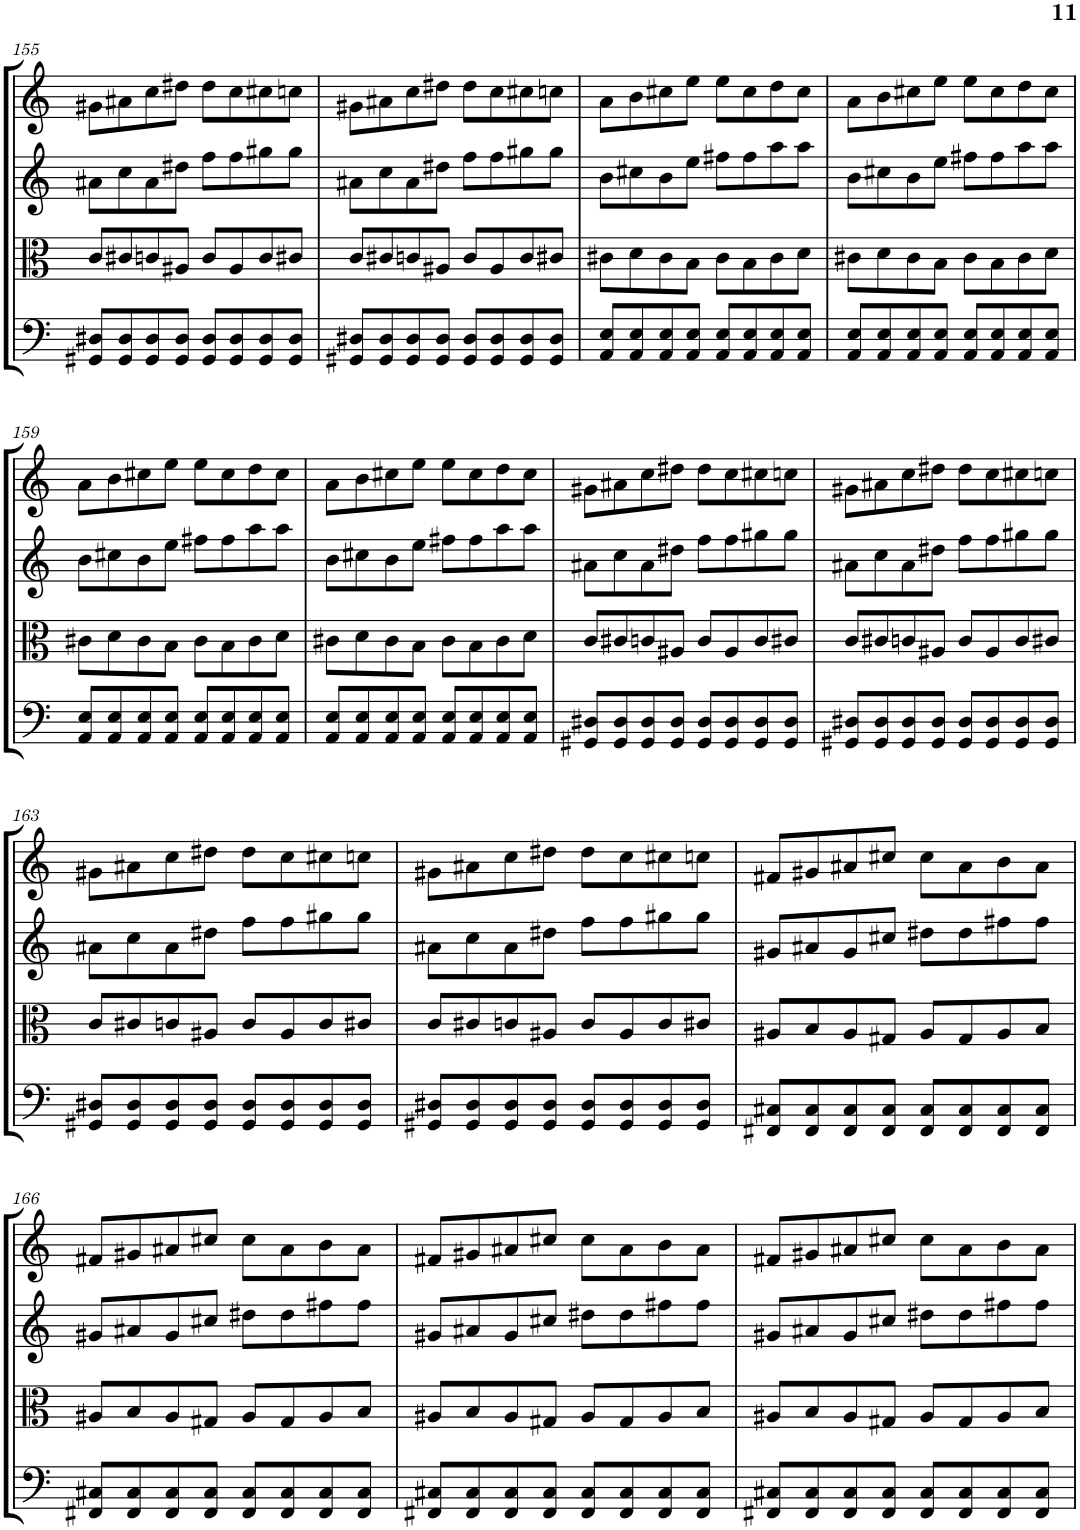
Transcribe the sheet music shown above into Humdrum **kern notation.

**kern	**kern	**kern	**kern
*part4	*part3	*part2	*part1
*staff4	*staff3	*staff2	*staff1
*I"Violoncello	*I"Viola	*I"Violin II	*I"Violin I
*I'Vc	*I'Vla	*I'Vln	*I'Vln
!!LO:PB:g=z
*clefF4	*clefC3	*clefG2	*clefG2
*k[]	*k[]	*k[]	*k[]
*M4/4	*M4/4	*M4/4	*M4/4
=155	=155	=155	=155
8GG#X/ 8D#X/L	8c/L	8a#X\L	8g#X\L
8GG#/ 8D#/	8c#X/	8cc\	8a#X\
8GG#/ 8D#/	8cn/	8a#\	8cc\
8GG#/ 8D#/J	8A#X/J	8dd#X\J	8dd#X\J
8GG#/ 8D#/L	8c/L	8ff\L	8dd#\L
8GG#/ 8D#/	8A#/	8ff\	8cc\
8GG#/ 8D#/	8c/	8gg#X\	8cc#X\
8GG#/ 8D#/J	8c#X/J	8gg#\J	8ccn\J
=156	=156	=156	=156
8GG#X/ 8D#X/L	8c/L	8a#X\L	8g#X\L
8GG#/ 8D#/	8c#X/	8cc\	8a#X\
8GG#/ 8D#/	8cn/	8a#\	8cc\
8GG#/ 8D#/J	8A#X/J	8dd#X\J	8dd#X\J
8GG#/ 8D#/L	8c/L	8ff\L	8dd#\L
8GG#/ 8D#/	8A#/	8ff\	8cc\
8GG#/ 8D#/	8c/	8gg#X\	8cc#X\
8GG#/ 8D#/J	8c#X/J	8gg#\J	8ccn\J
=157	=157	=157	=157
8AA/ 8E/L	8c#X\L	8b\L	8a\L
8AA/ 8E/	8d\	8cc#X\	8b\
8AA/ 8E/	8c#\	8b\	8cc#X\
8AA/ 8E/J	8B\J	8ee\J	8ee\J
8AA/ 8E/L	8c#\L	8ff#X\L	8ee\L
8AA/ 8E/	8B\	8ff#\	8cc#\
8AA/ 8E/	8c#\	8aa\	8dd\
8AA/ 8E/J	8d\J	8aa\J	8cc#\J
=158	=158	=158	=158
8AA/ 8E/L	8c#X\L	8b\L	8a\L
8AA/ 8E/	8d\	8cc#X\	8b\
8AA/ 8E/	8c#\	8b\	8cc#X\
8AA/ 8E/J	8B\J	8ee\J	8ee\J
8AA/ 8E/L	8c#\L	8ff#X\L	8ee\L
8AA/ 8E/	8B\	8ff#\	8cc#\
8AA/ 8E/	8c#\	8aa\	8dd\
8AA/ 8E/J	8d\J	8aa\J	8cc#\J
!!LO:LB:g=z
=159	=159	=159	=159
8AA/ 8E/L	8c#X\L	8b\L	8a\L
8AA/ 8E/	8d\	8cc#X\	8b\
8AA/ 8E/	8c#\	8b\	8cc#X\
8AA/ 8E/J	8B\J	8ee\J	8ee\J
8AA/ 8E/L	8c#\L	8ff#X\L	8ee\L
8AA/ 8E/	8B\	8ff#\	8cc#\
8AA/ 8E/	8c#\	8aa\	8dd\
8AA/ 8E/J	8d\J	8aa\J	8cc#\J
=160	=160	=160	=160
8AA/ 8E/L	8c#X\L	8b\L	8a\L
8AA/ 8E/	8d\	8cc#X\	8b\
8AA/ 8E/	8c#\	8b\	8cc#X\
8AA/ 8E/J	8B\J	8ee\J	8ee\J
8AA/ 8E/L	8c#\L	8ff#X\L	8ee\L
8AA/ 8E/	8B\	8ff#\	8cc#\
8AA/ 8E/	8c#\	8aa\	8dd\
8AA/ 8E/J	8d\J	8aa\J	8cc#\J
=161	=161	=161	=161
8GG#X/ 8D#X/L	8c/L	8a#X\L	8g#X\L
8GG#/ 8D#/	8c#X/	8cc\	8a#X\
8GG#/ 8D#/	8cn/	8a#\	8cc\
8GG#/ 8D#/J	8A#X/J	8dd#X\J	8dd#X\J
8GG#/ 8D#/L	8c/L	8ff\L	8dd#\L
8GG#/ 8D#/	8A#/	8ff\	8cc\
8GG#/ 8D#/	8c/	8gg#X\	8cc#X\
8GG#/ 8D#/J	8c#X/J	8gg#\J	8ccn\J
=162	=162	=162	=162
8GG#X/ 8D#X/L	8c/L	8a#X\L	8g#X\L
8GG#/ 8D#/	8c#X/	8cc\	8a#X\
8GG#/ 8D#/	8cn/	8a#\	8cc\
8GG#/ 8D#/J	8A#X/J	8dd#X\J	8dd#X\J
8GG#/ 8D#/L	8c/L	8ff\L	8dd#\L
8GG#/ 8D#/	8A#/	8ff\	8cc\
8GG#/ 8D#/	8c/	8gg#X\	8cc#X\
8GG#/ 8D#/J	8c#X/J	8gg#\J	8ccn\J
!!LO:LB:g=z
=163	=163	=163	=163
8GG#X/ 8D#X/L	8c/L	8a#X\L	8g#X\L
8GG#/ 8D#/	8c#X/	8cc\	8a#X\
8GG#/ 8D#/	8cn/	8a#\	8cc\
8GG#/ 8D#/J	8A#X/J	8dd#X\J	8dd#X\J
8GG#/ 8D#/L	8c/L	8ff\L	8dd#\L
8GG#/ 8D#/	8A#/	8ff\	8cc\
8GG#/ 8D#/	8c/	8gg#X\	8cc#X\
8GG#/ 8D#/J	8c#X/J	8gg#\J	8ccn\J
=164	=164	=164	=164
8GG#X/ 8D#X/L	8c/L	8a#X\L	8g#X\L
8GG#/ 8D#/	8c#X/	8cc\	8a#X\
8GG#/ 8D#/	8cn/	8a#\	8cc\
8GG#/ 8D#/J	8A#X/J	8dd#X\J	8dd#X\J
8GG#/ 8D#/L	8c/L	8ff\L	8dd#\L
8GG#/ 8D#/	8A#/	8ff\	8cc\
8GG#/ 8D#/	8c/	8gg#X\	8cc#X\
8GG#/ 8D#/J	8c#X/J	8gg#\J	8ccn\J
=165	=165	=165	=165
8FF#X/ 8C#X/L	8A#X/L	8g#X/L	8f#X/L
8FF#/ 8C#/	8B/	8a#X/	8g#X/
8FF#/ 8C#/	8A#/	8g#/	8a#X/
8FF#/ 8C#/J	8G#X/J	8cc#X/J	8cc#X/J
8FF#/ 8C#/L	8A#/L	8dd#X\L	8cc#\L
8FF#/ 8C#/	8G#/	8dd#\	8a#\
8FF#/ 8C#/	8A#/	8ff#X\	8b\
8FF#/ 8C#/J	8B/J	8ff#\J	8a#\J
!!LO:LB:g=z
=166	=166	=166	=166
8FF#X/ 8C#X/L	8A#X/L	8g#X/L	8f#X/L
8FF#/ 8C#/	8B/	8a#X/	8g#X/
8FF#/ 8C#/	8A#/	8g#/	8a#X/
8FF#/ 8C#/J	8G#X/J	8cc#X/J	8cc#X/J
8FF#/ 8C#/L	8A#/L	8dd#X\L	8cc#\L
8FF#/ 8C#/	8G#/	8dd#\	8a#\
8FF#/ 8C#/	8A#/	8ff#X\	8b\
8FF#/ 8C#/J	8B/J	8ff#\J	8a#\J
=167	=167	=167	=167
8FF#X/ 8C#X/L	8A#X/L	8g#X/L	8f#X/L
8FF#/ 8C#/	8B/	8a#X/	8g#X/
8FF#/ 8C#/	8A#/	8g#/	8a#X/
8FF#/ 8C#/J	8G#X/J	8cc#X/J	8cc#X/J
8FF#/ 8C#/L	8A#/L	8dd#X\L	8cc#\L
8FF#/ 8C#/	8G#/	8dd#\	8a#\
8FF#/ 8C#/	8A#/	8ff#X\	8b\
8FF#/ 8C#/J	8B/J	8ff#\J	8a#\J
=168	=168	=168	=168
8FF#X/ 8C#X/L	8A#X/L	8g#X/L	8f#X/L
8FF#/ 8C#/	8B/	8a#X/	8g#X/
8FF#/ 8C#/	8A#/	8g#/	8a#X/
8FF#/ 8C#/J	8G#X/J	8cc#X/J	8cc#X/J
8FF#/ 8C#/L	8A#/L	8dd#X\L	8cc#\L
8FF#/ 8C#/	8G#/	8dd#\	8a#\
8FF#/ 8C#/	8A#/	8ff#X\	8b\
8FF#/ 8C#/J	8B/J	8ff#\J	8a#\J
=	=	=	=
*-	*-	*-	*-
